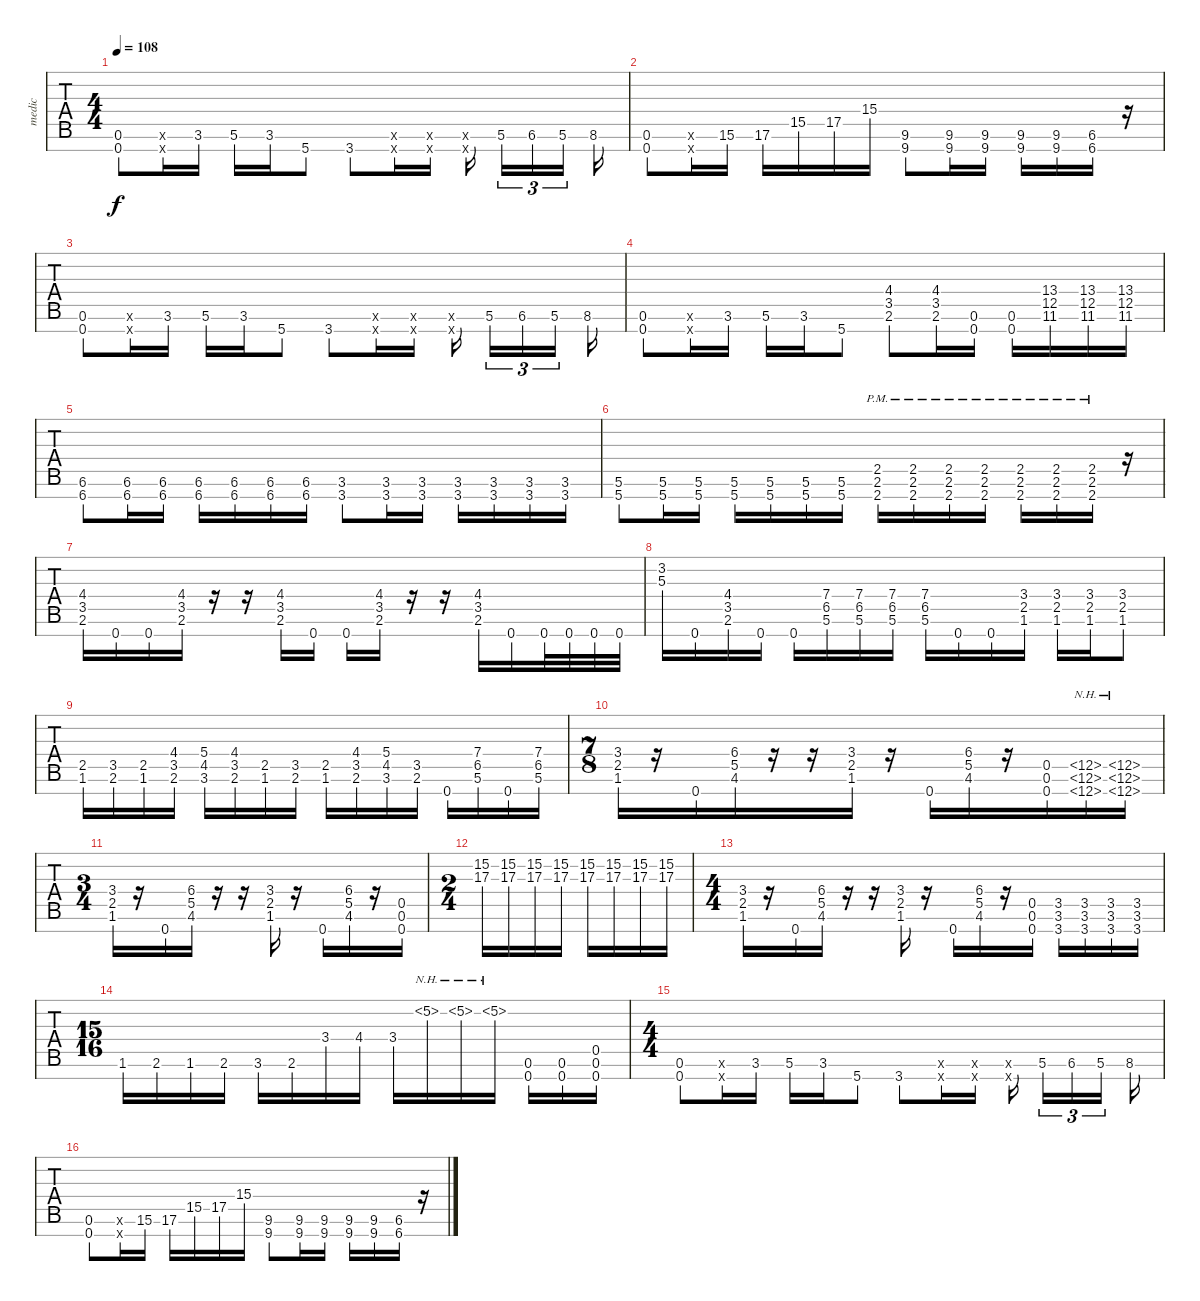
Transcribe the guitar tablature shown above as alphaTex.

\track ("medic" "medic") {instrument overdrivenguitar}
\staff {tabs}
\tuning (E4 A3 Gb3 D3 A2 E2 A1) {hide}
\ts (4 4)
\tempo 108
\clef f4
\ks c
(0.6 0.7).8{dy f} (0.6{x} 0.7{x}).16 3.6.16 5.6.16 3.6.16 5.7.8 3.7.8 (0.6{x} 3.7{x}).16 (0.6{x} 3.7{x}).16 (0.6{x} 3.7{x}).16{beam splitsecondary} 5.6.16{tu (3 2)} 6.6.16{tu (3 2)} 5.6.16{tu (3 2) beam splitsecondary} 8.6.16 |
(0.6 0.7).8 (0.6{x} 0.7{x}).16 15.6.16 17.6.16 15.5.16 17.5.16 15.4.16 (9.6 9.7).8 (9.6 9.7).16 (9.6 9.7).16 (9.6 9.7).16 (9.6 9.7).16 (6.6 6.7).16 r.16 |
(0.6 0.7).8 (0.6{x} 0.7{x}).16 3.6.16 5.6.16 3.6.16 5.7.8 3.7.8 (0.6{x} 3.7{x}).16 (0.6{x} 3.7{x}).16 (0.6{x} 3.7{x}).16{beam splitsecondary} 5.6.16{tu (3 2)} 6.6.16{tu (3 2)} 5.6.16{tu (3 2) beam splitsecondary} 8.6.16 |
(0.6 0.7).8 (0.6{x} 0.7{x}).16 3.6.16 5.6.16 3.6.16 5.7.8 (4.4 3.5 2.6).8 (4.4 3.5 2.6).16 (0.6 0.7).16 (0.6 0.7).16 (13.4 12.5 11.6).16 (13.4 12.5 11.6).16 (13.4 12.5 11.6).16 |
(6.6 6.7).8 (6.6 6.7).16 (6.6 6.7).16 (6.6 6.7).16 (6.6 6.7).16 (6.6 6.7).16 (6.6 6.7).16 (3.6 3.7).8 (3.6 3.7).16 (3.6 3.7).16 (3.6 3.7).16 (3.6 3.7).16 (3.6 3.7).16 (3.6 3.7).16 |
(5.6 5.7).8 (5.6 5.7).16 (5.6 5.7).16 (5.6 5.7).16 (5.6 5.7).16 (5.6 5.7).16 (5.6 5.7).16 (2.5{pm} 2.6{pm} 2.7{pm}).16 (2.5{pm} 2.6{pm} 2.7{pm}).16 (2.5{pm} 2.6{pm} 2.7{pm}).16 (2.5{pm} 2.6{pm} 2.7{pm}).16 (2.5{pm} 2.6{pm} 2.7{pm}).16 (2.5{pm} 2.6{pm} 2.7{pm}).16 (2.5{pm} 2.6{pm} 2.7{pm}).16 r.16 |
(4.4 3.5 2.6).16 0.7.16 0.7.16 (4.4 3.5 2.6).16 r.16 r.16 (4.4 3.5 2.6).16 0.7.16 0.7.16 (4.4 3.5 2.6).16 r.16 r.16 (4.4 3.5 2.6).16 0.7.16 0.7.32 0.7.32 0.7.32 0.7.32 |
(3.2 5.3).16 0.7.16 (4.4 3.5 2.6).16 0.7.16 0.7.16 (7.4 6.5 5.6).16 (7.4 6.5 5.6).16 (7.4 6.5 5.6).16 (7.4 6.5 5.6).16 0.7.16 0.7.16 (3.4 2.5 1.6).16 (3.4 2.5 1.6).16 (3.4 2.5 1.6).16 (3.4 2.5 1.6).8 |
(2.5 1.6).16 (3.5 2.6).16 (2.5 1.6).16 (4.4 3.5 2.6).16 (5.4 4.5 3.6).16 (4.4 3.5 2.6).16 (2.5 1.6).16 (3.5 2.6).16 (2.5 1.6).16 (4.4 3.5 2.6).16 (5.4 4.5 3.6).16 (3.5 2.6).16 0.7.16 (7.4 6.5 5.6).16 0.7.16 (7.4 6.5 5.6).16 |
\ts (7 8)
(3.4 2.5 1.6).16 r.16 0.7.16 (6.4 5.5 4.6).16 r.16 r.16 (3.4 2.5 1.6).16 r.16 0.7.16 (6.4 5.5 4.6).16 r.16 (0.5 0.6 0.7).16 (12.5{nh} 12.6{nh} 12.7{nh}).16 (12.5{nh} 12.6{nh} 12.7{nh}).16 |
\ts (3 4)
(3.4 2.5 1.6).16 r.16 0.7.16 (6.4 5.5 4.6).16 r.16 r.16 (3.4 2.5 1.6).16 r.16 0.7.16 (6.4 5.5 4.6).16 r.16 (0.5 0.6 0.7).16 |
\ts (2 4)
(15.2 17.3).16 (15.2 17.3).16 (15.2 17.3).16 (15.2 17.3).16 (15.2 17.3).16 (15.2 17.3).16 (15.2 17.3).16 (15.2 17.3).16 |
\ts (4 4)
(3.4 2.5 1.6).16 r.16 0.7.16 (6.4 5.5 4.6).16 r.16 r.16 (3.4 2.5 1.6).16 r.16 0.7.16 (6.4 5.5 4.6).16 r.16 (0.5 0.6 0.7).16 (3.5 3.6 3.7).16 (3.5 3.6 3.7).16 (3.5 3.6 3.7).16 (3.5 3.6 3.7).16 |
\ts (15 16)
1.6.16 2.6.16 1.6.16 2.6.16 3.6.16 2.6.16 3.4.16 4.4.16 3.4.16 5.2{nh}.16 5.2{nh}.16 5.2{nh}.16 (0.6 0.7).16 (0.6 0.7).16 (0.5 0.6 0.7).16 |
\ts (4 4)
(0.6 0.7).8 (0.6{x} 0.7{x}).16 3.6.16 5.6.16 3.6.16 5.7.8 3.7.8 (0.6{x} 3.7{x}).16 (0.6{x} 3.7{x}).16 (0.6{x} 3.7{x}).16{beam splitsecondary} 5.6.16{tu (3 2)} 6.6.16{tu (3 2)} 5.6.16{tu (3 2) beam splitsecondary} 8.6.16 |
(0.6 0.7).8 (0.6{x} 0.7{x}).16 15.6.16 17.6.16 15.5.16 17.5.16 15.4.16 (9.6 9.7).8 (9.6 9.7).16 (9.6 9.7).16 (9.6 9.7).16 (9.6 9.7).16 (6.6 6.7).16 r.16
